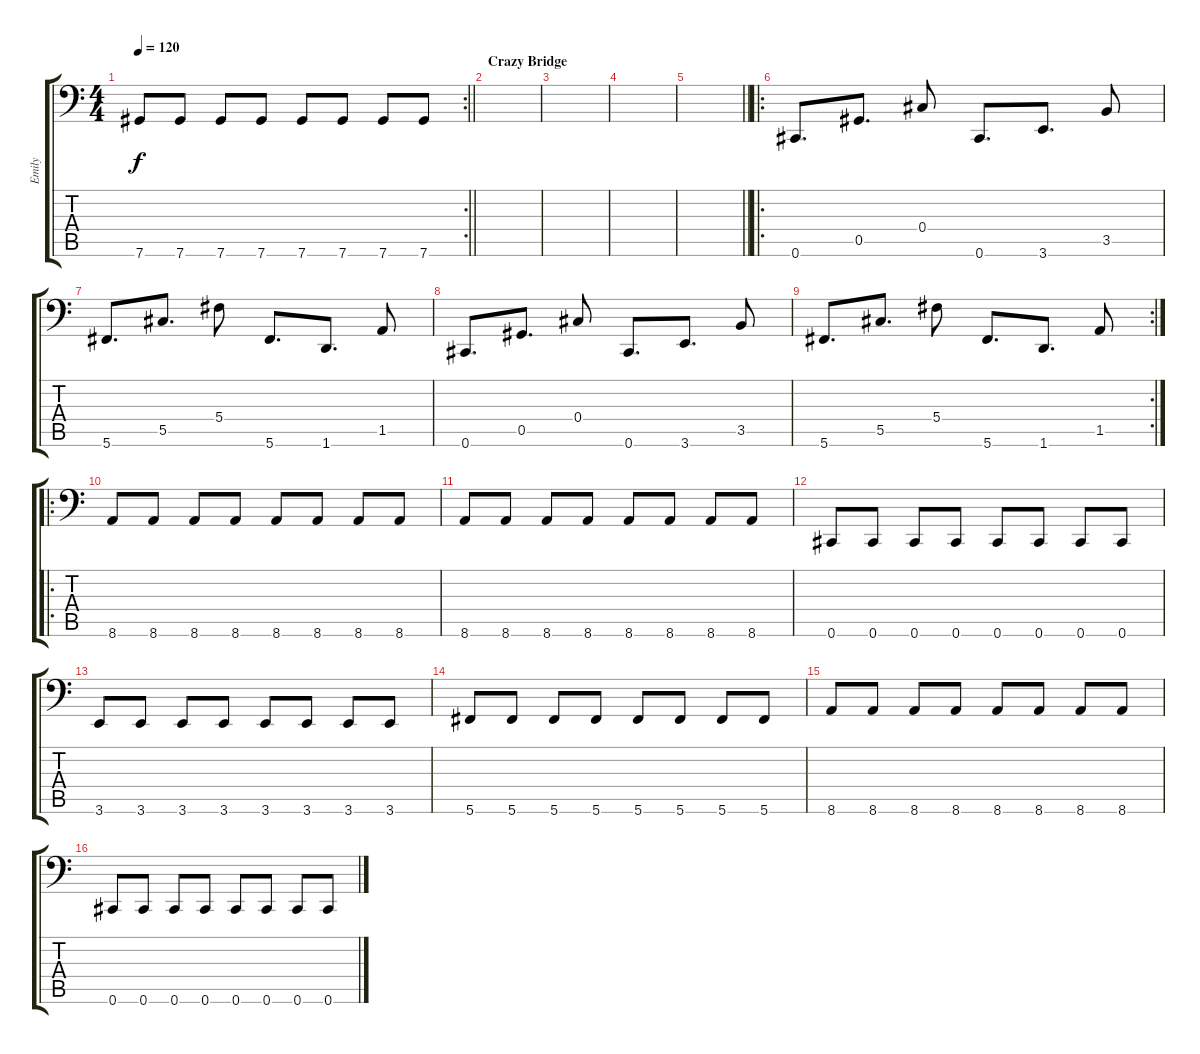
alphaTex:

\track ("Emily" "Emily") {instrument electricbasspick}
\staff {score tabs}
\tuning (Eb3 Bb2 Gb2 Db2 Ab1 Db1) {hide}
\rc 2
\ts (4 4)
\tempo 120
\clef f4
\barLineRight lightlight
\ks c
7.6.8{dy f} 7.6.8 7.6.8 7.6.8 7.6.8 7.6.8 7.6.8 7.6.8 |
\section ("" "Crazy Bridge")
|
|
|
\barLineRight lightlight
|
\ro
\section ("" "")
0.6.8{d} 0.5.8{d} 0.4.8 0.6.8{d} 3.6.8{d} 3.5.8 |
5.6.8{d} 5.5.8{d} 5.4.8 5.6.8{d} 1.6.8{d} 1.5.8 |
0.6.8{d} 0.5.8{d} 0.4.8 0.6.8{d} 3.6.8{d} 3.5.8 |
\rc 2
5.6.8{d} 5.5.8{d} 5.4.8 5.6.8{d} 1.6.8{d} 1.5.8 |
\ro
8.6.8 8.6.8 8.6.8 8.6.8 8.6.8 8.6.8 8.6.8 8.6.8 |
8.6.8 8.6.8 8.6.8 8.6.8 8.6.8 8.6.8 8.6.8 8.6.8 |
0.6.8 0.6.8 0.6.8 0.6.8 0.6.8 0.6.8 0.6.8 0.6.8 |
3.6.8 3.6.8 3.6.8 3.6.8 3.6.8 3.6.8 3.6.8 3.6.8 |
5.6.8 5.6.8 5.6.8 5.6.8 5.6.8 5.6.8 5.6.8 5.6.8 |
8.6.8 8.6.8 8.6.8 8.6.8 8.6.8 8.6.8 8.6.8 8.6.8 |
0.6.8 0.6.8 0.6.8 0.6.8 0.6.8 0.6.8 0.6.8 0.6.8
